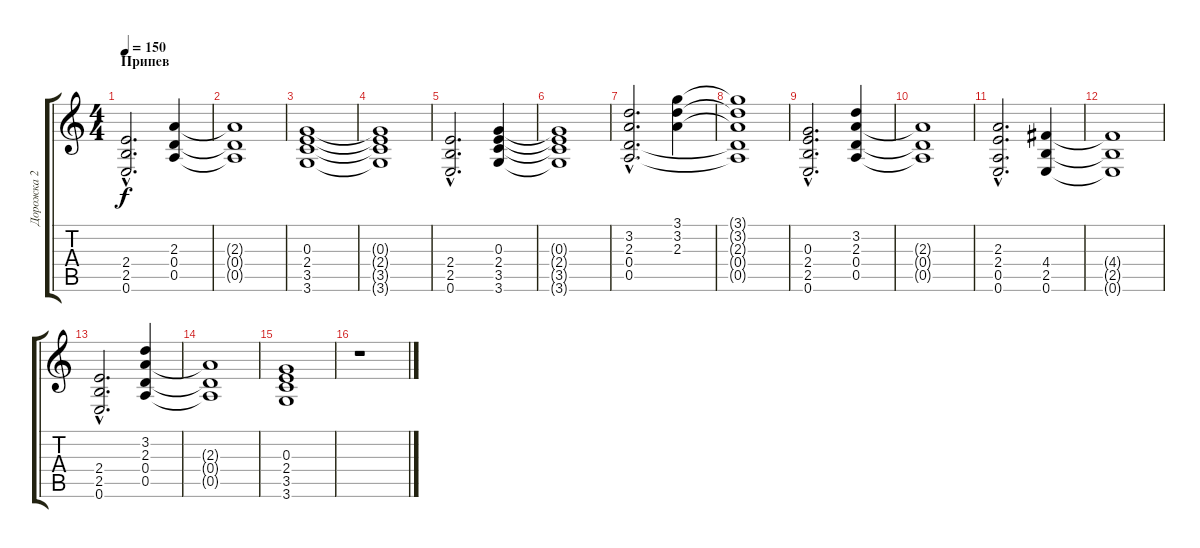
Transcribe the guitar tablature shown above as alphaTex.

\track ("Дорожка 2" "Дорожка 2") {instrument electricguitarclean}
\staff {score tabs}
\tuning (E4 B3 G3 D3 A2 E2) {hide}
\ts (4 4)
\section ("" "Припев")
\tempo 150
\clef g2
\ks c
(2.4{hac} 2.5{hac} 0.6{hac}).2{d dy f volume 12 instrument distortionguitar} (2.3 0.4 0.5).4 |
(2.3{t} 0.4{t} 0.5{t}).1 |
(0.3 2.4 3.5 3.6).1 |
(0.3{t} 2.4{t} 3.5{t} 3.6{t}).1 |
(2.4{hac} 2.5{hac} 0.6{hac}).2{d volume 12 instrument distortionguitar} (0.3 2.4 3.5 3.6).4 |
(0.3{t} 2.4{t} 3.5{t} 3.6{t}).1 |
(3.2{hac} 2.3{hac} 0.4{hac} 0.5{hac}).2{d} (3.1 3.2 2.3).4 |
(3.1{t} 3.2{t} 2.3{t} 0.4{t} 0.5{t}).1 |
(0.3{hac} 2.4{hac} 2.5{hac} 0.6{hac}).2{d volume 12 instrument distortionguitar} (3.2 2.3 0.4 0.5).4 |
(2.3{t} 0.4{t} 0.5{t}).1 |
(2.3{hac} 2.4{hac} 0.5{hac} 0.6{hac}).2{d} (4.4 2.5 0.6).4 |
(4.4{t} 2.5{t} 0.6{t}).1 |
(2.4{hac} 2.5{hac} 0.6{hac}).2{d volume 12 instrument distortionguitar} (3.2 2.3 0.4 0.5).4 |
(2.3{t} 0.4{t} 0.5{t}).1 |
(0.3 2.4 3.5 3.6).1 |
r.1
